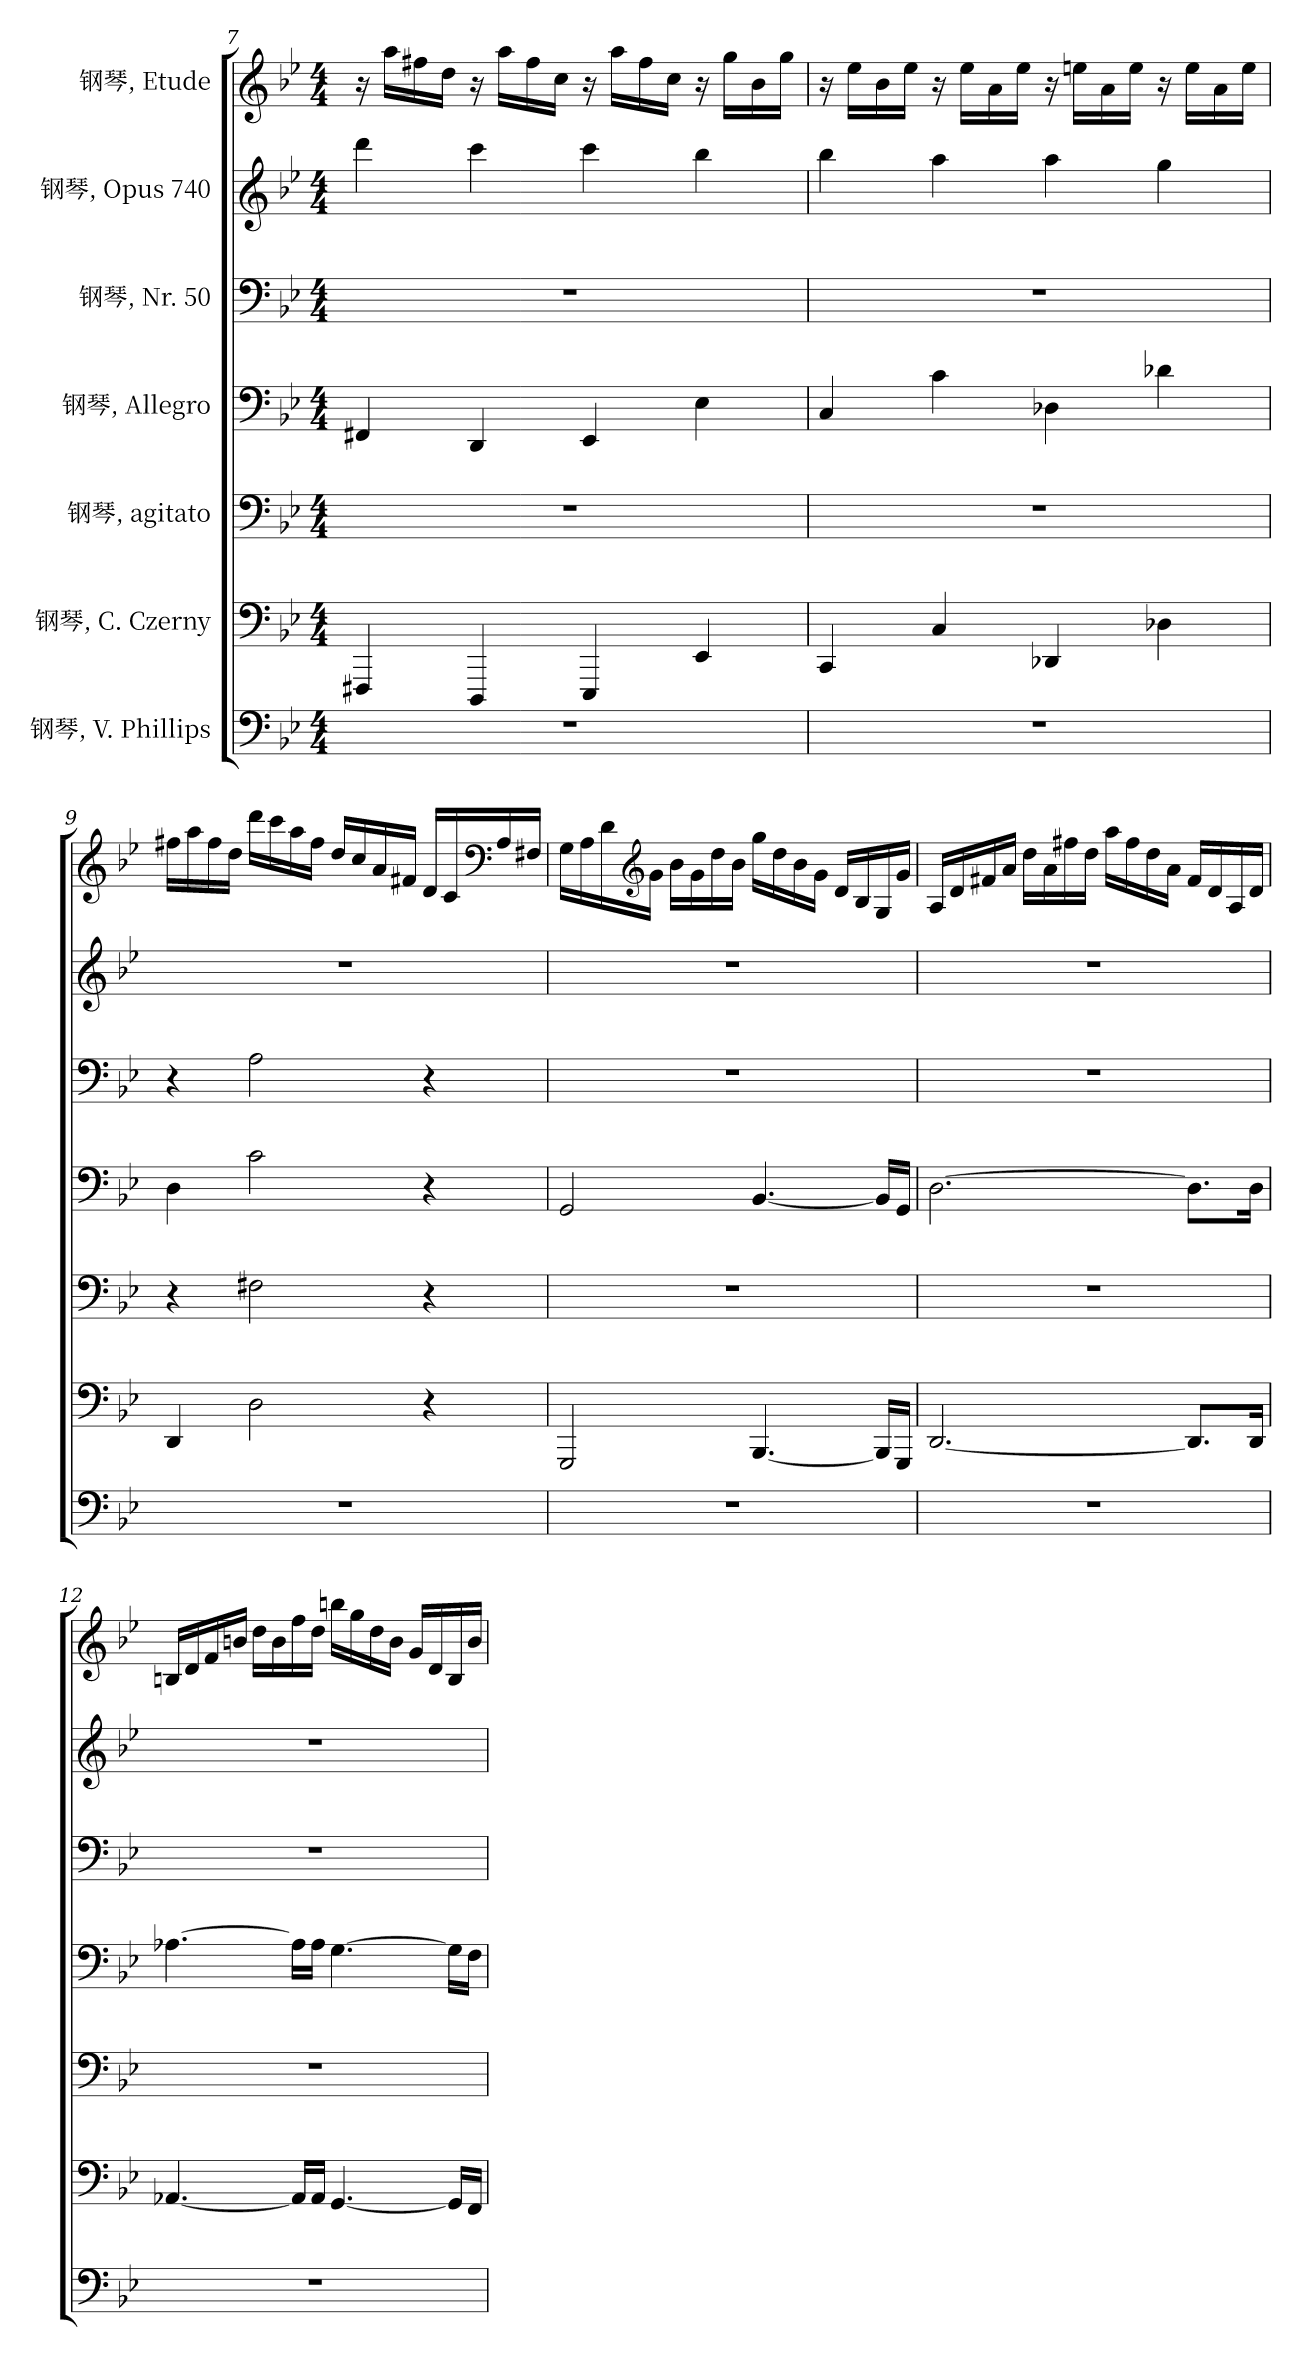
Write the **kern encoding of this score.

**kern	**kern	**kern	**kern	**kern	**kern	**kern
*part7	*part6	*part5	*part4	*part3	*part2	*part1
*staff7	*staff6	*staff5	*staff4	*staff3	*staff2	*staff1
*I"钢琴, V. Phillips	*I"钢琴, C. Czerny	*I"钢琴, agitato	*I"钢琴, Allegro	*I"钢琴, Nr. 50	*I"钢琴, Opus 740	*I"钢琴, Etude
*clefF4	*clefF4	*clefF4	*clefF4	*clefF4	*clefG2	*clefG2
*k[b-e-]	*k[b-e-]	*k[b-e-]	*k[b-e-]	*k[b-e-]	*k[b-e-]	*k[b-e-]
*M4/4	*M4/4	*M4/4	*M4/4	*M4/4	*M4/4	*M4/4
=7	=7	=7	=7	=7	=7	=7
1r	4FFF#X/	1r	4FF#X/	1r	4ddd\	16r
.	.	.	.	.	.	16aa\LL
.	.	.	.	.	.	16ff#X\
.	.	.	.	.	.	16dd\JJ
.	4DDD/	.	4DD/	.	4ccc\	16r
.	.	.	.	.	.	16aa\LL
.	.	.	.	.	.	16ff#\
.	.	.	.	.	.	16cc\JJ
.	4EEE-/	.	4EE-/	.	4ccc\	16r
.	.	.	.	.	.	16aa\LL
.	.	.	.	.	.	16ff#\
.	.	.	.	.	.	16cc\JJ
.	4EE-/	.	4E-\	.	4bb-\	16r
.	.	.	.	.	.	16gg\LL
.	.	.	.	.	.	16b-\
.	.	.	.	.	.	16gg\JJ
!!LO:PB:g=z
=8	=8	=8	=8	=8	=8	=8
1r	4CC/	1r	4C/	1r	4bb-\	16r
.	.	.	.	.	.	16ee-\LL
.	.	.	.	.	.	16b-\
.	.	.	.	.	.	16ee-\JJ
.	4C/	.	4c\	.	4aa\	16r
.	.	.	.	.	.	16ee-\LL
.	.	.	.	.	.	16a\
.	.	.	.	.	.	16ee-\JJ
.	4DD-X/	.	4D-X\	.	4aa\	16r
.	.	.	.	.	.	16een\LL
.	.	.	.	.	.	16a\
.	.	.	.	.	.	16ee\JJ
.	4D-X\	.	4d-X\	.	4gg\	16r
.	.	.	.	.	.	16ee\LL
.	.	.	.	.	.	16a\
.	.	.	.	.	.	16ee\JJ
=9	=9	=9	=9	=9	=9	=9
1r	4DD/	4r	4D\	4r	1r	16ff#X\LL
.	.	.	.	.	.	16aa\
.	.	.	.	.	.	16ff#\
.	.	.	.	.	.	16dd\JJ
*	*	*	*	*	*	*MM170
.	2D\	2F#X\	2c\	2A\	.	16ddd\LL
.	.	.	.	.	.	16ccc\
.	.	.	.	.	.	16aa\
.	.	.	.	.	.	16ff#\JJ
.	.	.	.	.	.	16dd/LL
.	.	.	.	.	.	16cc/
.	.	.	.	.	.	16a/
.	.	.	.	.	.	16f#X/JJ
.	4r	4r	4r	4r	.	16d/LL
.	.	.	.	.	.	16c/
*	*	*	*	*	*	*clefF4
.	.	.	.	.	.	16A/
.	.	.	.	.	.	16F#X/JJ
!!LO:PB:g=z
=10	=10	=10	=10	=10	=10	=10
*	*	*	*	*	*	*MM172
1r	2GGG/	1r	2GG/	1r	1r	16G\LL
.	.	.	.	.	.	16A\
.	.	.	.	.	.	16d\
*	*	*	*	*	*	*clefG2
.	.	.	.	.	.	16g\JJ
.	.	.	.	.	.	16b-\LL
.	.	.	.	.	.	16g\
.	.	.	.	.	.	16dd\
.	.	.	.	.	.	16b-\JJ
.	[4.BBB-/	.	[4.BB-/	.	.	16gg\LL
.	.	.	.	.	.	16dd\
.	.	.	.	.	.	16b-\
.	.	.	.	.	.	16g\JJ
.	.	.	.	.	.	16d/LL
.	.	.	.	.	.	16B-/
.	16BBB-/LL]	.	16BB-/LL]	.	.	16G/
.	16GGG/JJ	.	16GG/JJ	.	.	16g/JJ
=11	=11	=11	=11	=11	=11	=11
1r	[2.DD/	1r	[2.D\	1r	1r	16A/LL
.	.	.	.	.	.	16d/
.	.	.	.	.	.	16f#X/
.	.	.	.	.	.	16a/JJ
.	.	.	.	.	.	16dd\LL
.	.	.	.	.	.	16a\
.	.	.	.	.	.	16ff#X\
.	.	.	.	.	.	16dd\JJ
.	.	.	.	.	.	16aa\LL
.	.	.	.	.	.	16ff#\
.	.	.	.	.	.	16dd\
.	.	.	.	.	.	16a\JJ
.	8.DD/L]	.	8.D\L]	.	.	16f#/LL
.	.	.	.	.	.	16d/
.	.	.	.	.	.	16A/
*	*	*	*	*	*	*MM170
.	16DD/Jk	.	16D\Jk	.	.	16d/JJ
!!LO:PB:g=z
=12	=12	=12	=12	=12	=12	=12
1r	[4.AA-X/	1r	[4.A-X\	1r	1r	16Bn/LL
.	.	.	.	.	.	16d/
.	.	.	.	.	.	16f/
.	.	.	.	.	.	16bn/JJ
.	.	.	.	.	.	16dd\LL
.	.	.	.	.	.	16b\
.	16AA-/LL]	.	16A-\LL]	.	.	16ff\
.	16AA-/JJ	.	16A-\JJ	.	.	16dd\JJ
*	*	*	*	*	*	*MM172
.	[4.GG/	.	[4.G\	.	.	16bbn\LL
.	.	.	.	.	.	16gg\
.	.	.	.	.	.	16dd\
.	.	.	.	.	.	16b\JJ
.	.	.	.	.	.	16g/LL
.	.	.	.	.	.	16d/
.	16GG/LL]	.	16G\LL]	.	.	16B/
.	16FF/JJ	.	16F\JJ	.	.	16b/JJ
=	=	=	=	=	=	=
*-	*-	*-	*-	*-	*-	*-
